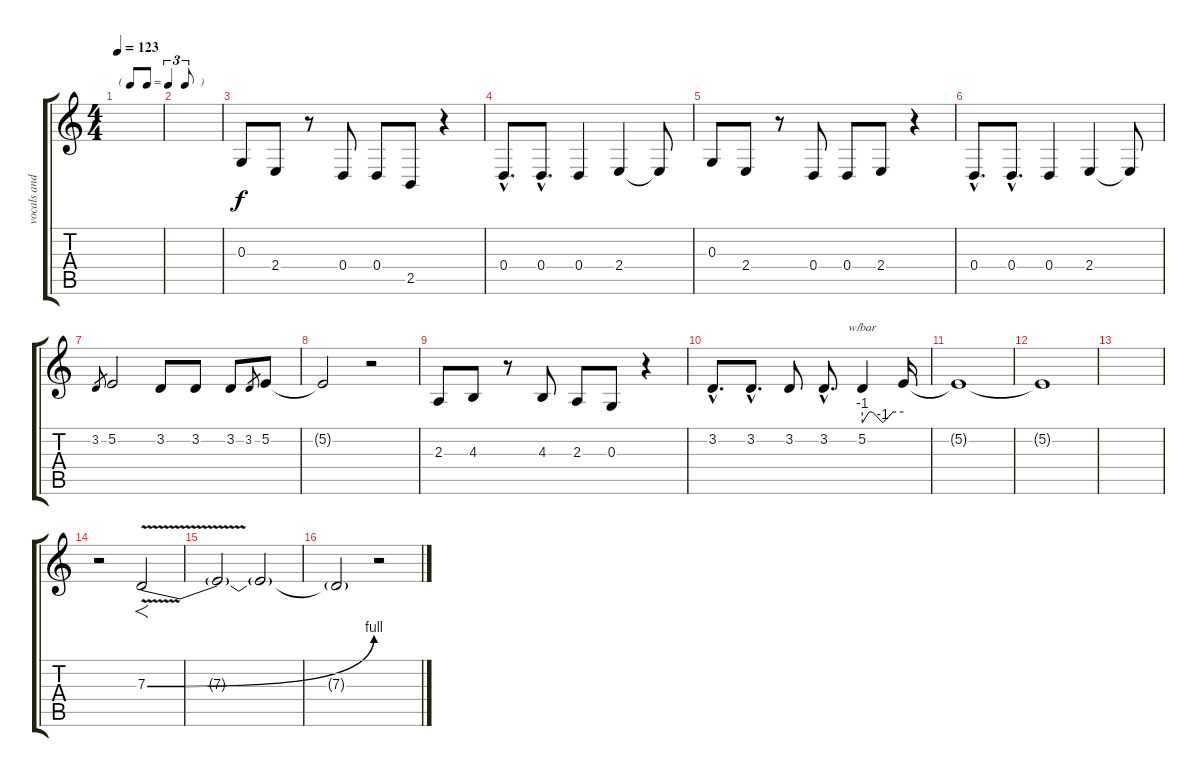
\track ("vocals and harmonica solo" "vocals and") {instrument lead2sawtooth}
\staff {score tabs}
\tuning (E4 B3 G3 D3 A2 E2) {hide}
\ts (4 4)
\tf triplet8th
\tempo 123
\clef g2
\ks c
|
|
0.3.8 2.4.8 r.8 0.4.8 0.4.8 2.5.8 r.4 |
0.4{hac}.8{d} 0.4{hac}.8{d} 0.4.4 2.4.4 2.4{t}.8 |
0.3.8 2.4.8 r.8 0.4.8 0.4.8 2.4.8 r.4 |
0.4{hac}.8{d} 0.4{hac}.8{d} 0.4.4 2.4.4 2.4{t}.8 |
3.2.8{gr} 5.2.2 3.2.8 3.2.8 3.2.8 3.2.8{gr} 5.2.8 |
5.2{t}.2 r.2 |
2.3.8 4.3.8 r.8 4.3.8 2.3.8 0.3.8 r.4 |
3.2{hac}.8{d} 3.2{hac}.8{d} 3.2.8 3.2{hac}.8{d} 5.2.4{tbe (custom default 0 -4 10 0 15 0 30 -4 45 0 60 0) volume 3} 5.2{t}.16 |
5.2{t}.1 |
5.2{t}.1 |
|
r.2{volume 7} 7.3{be (bend 0 0 60 4) v}.2{f volume 2} |
7.3{t}.2 7.3{t}.2 |
7.3{t}.2 r.2
